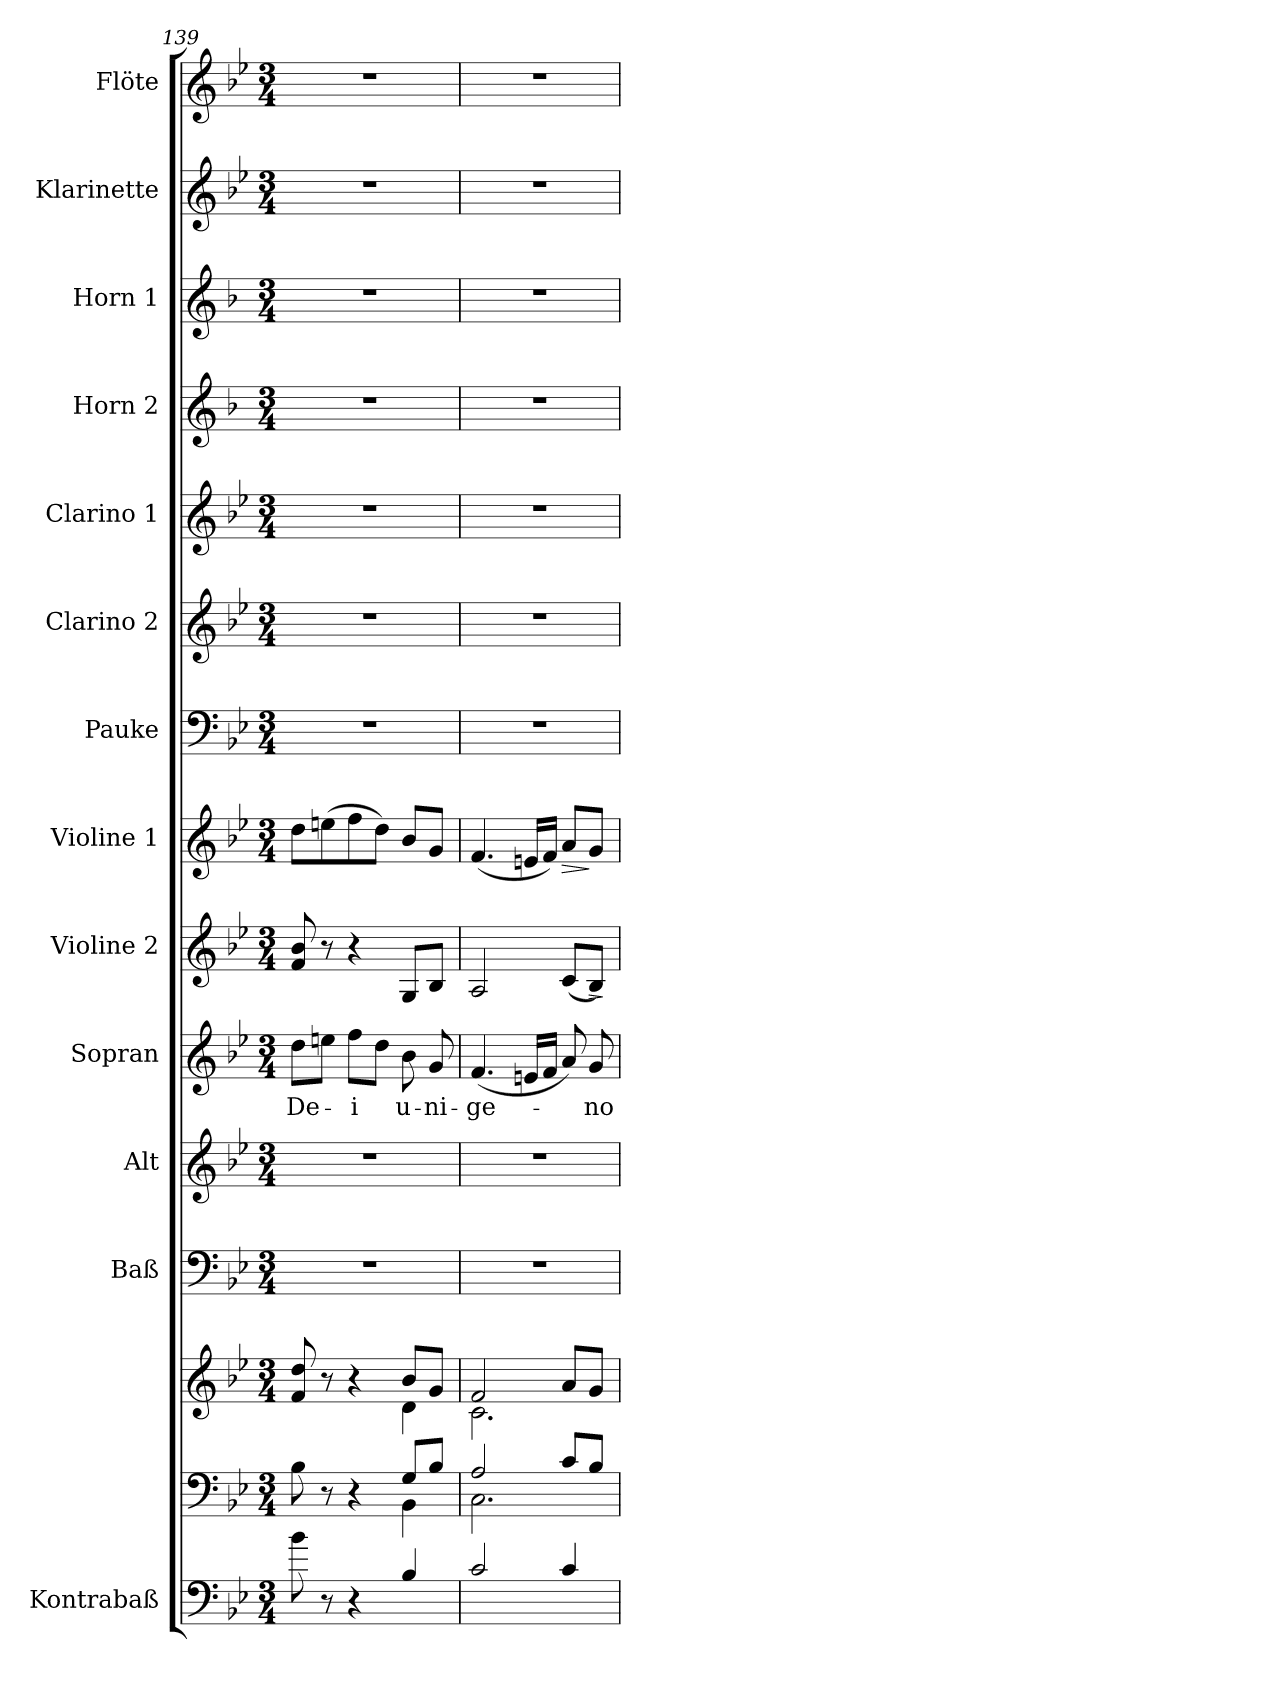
**kern	**kern	**kern	**kern	**kern	**kern	**text	**kern	**dynam	**kern	**dynam	**kern	**kern	**kern	**kern	**kern	**kern	**kern
*part14	*part13	*part13	*part12	*part11	*part10	*part10	*part9	*part9	*part8	*part8	*part7	*part6	*part5	*part4	*part3	*part2	*part1
*staff15	*staff14	*staff13	*staff12	*staff11	*staff10	*staff10	*staff9	*staff9	*staff8	*staff8	*staff7	*staff6	*staff5	*staff4	*staff3	*staff2	*staff1
*I"Kontrabaß	*	*	*I"Baß	*I"Alt	*I"Sopran	*	*I"Violine 2	*	*I"Violine 1	*	*I"Pauke	*I"Clarino 2	*I"Clarino 1	*I"Horn 2	*I"Horn 1	*I"Klarinette	*I"Flöte
*I'Kb	*	*	*I'Baß	*I'Alt	*I'Sop	*	*I'Vln. 2	*	*I'Vln. 1	*	*I'Pk.	*	*	*I'Hrn. 2	*I'Hrn. 1	*	*I'Fl.
*clefF4	*clefF4	*clefG2	*clefF4	*clefG2	*clefG2	*	*clefG2	*	*clefG2	*	*clefF4	*clefG2	*clefG2	*clefG2	*clefG2	*clefG2	*clefG2
*ITrd7c12	*	*	*	*	*	*	*	*	*	*	*	*ITrd7c12	*ITrd7c12	*ITrd4c7	*ITrd4c7	*	*
*k[b-e-]	*k[b-e-]	*k[b-e-]	*k[b-e-]	*k[b-e-]	*k[b-e-]	*	*k[b-e-]	*	*k[b-e-]	*	*k[b-e-]	*k[b-e-]	*k[b-e-]	*k[b-e-]	*k[b-e-]	*k[b-e-]	*k[b-e-]
*B-:	*B-:	*B-:	*B-:	*B-:	*B-:	*	*B-:	*	*B-:	*	*B-:	*B-:	*B-:	*B-:	*B-:	*B-:	*B-:
*M3/4	*M3/4	*M3/4	*M3/4	*M3/4	*M3/4	*	*M3/4	*	*M3/4	*	*M3/4	*M3/4	*M3/4	*M3/4	*M3/4	*M3/4	*M3/4
=139	=139	=139	=139	=139	=139	=139	=139	=139	=139	=139	=139	=139	=139	=139	=139	=139	=139
*	*^	*^	*	*	*	*	*	*	*	*	*	*	*	*	*	*	*
!	!	!	!	!	!	!	!	!LO:LY:b	!	!	!	!	!	!	!	!	!	!	!
8B-\	8B-\	2ryy	8f/ 8dd/	2ryy	2.r	2.r	8dd\L	De-	8f/ 8b-/	.	8dd\L	.	2.r	2.r	2.r	2.r	2.r	2.r	2.r
8r	8r	.	8r	.	.	.	8een\J	.	8r	.	(>8een\	.	.	.	.	.	.	.	.
!	!	!	!	!	!	!	!	!LO:LY:b	!	!	!	!	!	!	!	!	!	!	!
4r	4r	.	4r	.	.	.	8ff\L	-i	4r	.	8ff\	.	.	.	.	.	.	.	.
.	.	.	.	.	.	.	8dd\J	.	.	.	8dd\J)	.	.	.	.	.	.	.	.
!	!	!	!	!	!	!	!	!LO:LY:b	!	!	!	!	!	!	!	!	!	!	!
4BB-/	8G/L	4BB-\	8b-/L	4d\	.	.	8b-\	u-	8G/L	.	8b-/L	.	.	.	.	.	.	.	.
!	!	!	!	!	!	!	!	!LO:LY:b	!	!	!	!	!	!	!	!	!	!	!
.	8B-/J	.	8g/J	.	.	.	8g/	-ni-	8B-/J	.	8g/J	.	.	.	.	.	.	.	.
=140	=140	=140	=140	=140	=140	=140	=140	=140	=140	=140	=140	=140	=140	=140	=140	=140	=140	=140	=140
!	!	!	!	!	!	!	!	!LO:LY:b	!	!	!	!	!	!	!	!	!	!	!
2C/	2A/	2.C\	2f/	2.c\	2.r	2.r	(<4.f/	-ge-	2A/	.	(<4.f/	.	2.r	2.r	2.r	2.r	2.r	2.r	2.r
.	.	.	.	.	.	.	16en/LL	.	.	.	16en/LL	.	.	.	.	.	.	.	.
.	.	.	.	.	.	.	16f/JJ	.	.	.	16f/JJ)	.	.	.	.	.	.	.	.
!	!	!	!	!	!	!	!	!	!	!	!	!LO:HP:b	!	!	!	!	!	!	!
4C/	8c/L	.	8a/L	.	.	.	8a/)	.	(<8c/L	.	8a/L	>	.	.	.	.	.	.	.
!	!	!	!	!	!	!	!	!LO:LY:b	!	!LO:HP:b	!	!	!	!	!	!	!	!	!
.	8B-/J	.	8g/J	.	.	.	8g/	-no-	8B-/J)	>	8g/J	]	.	.	.	.	.	.	.
*	*v	*v	*	*	*	*	*	*	*	*	*	*	*	*	*	*	*	*	*
*	*	*v	*v	*	*	*	*	*	*	*	*	*	*	*	*	*	*	*
.	.	.	.	.	.	.	.	]	.	.	.	.	.	.	.	.	.
=	=	=	=	=	=	=	=	=	=	=	=	=	=	=	=	=	=
*-	*-	*-	*-	*-	*-	*-	*-	*-	*-	*-	*-	*-	*-	*-	*-	*-	*-
